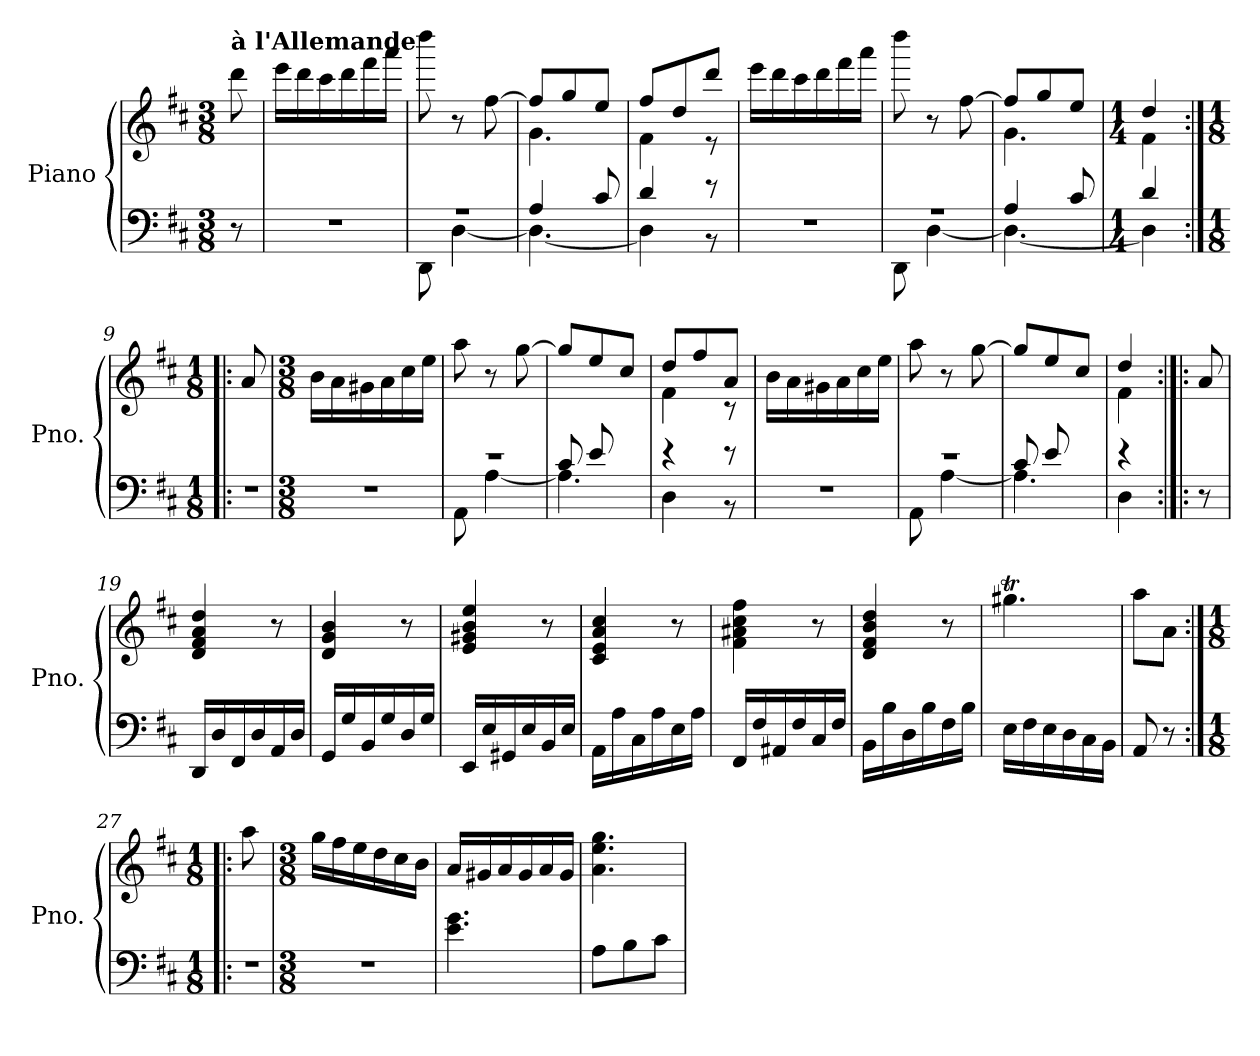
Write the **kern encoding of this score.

**kern	**kern
*part1	*part1
*staff2	*staff1
*I"Piano	*
*I'Pno.	*
*clefF4	*clefG2
*k[f#c#]	*k[f#c#]
*M3/8	*M3/8
=	=
!	!LO:TX:a:B:t=à l'Allemande
8r	8ddd\
=1	=1
4.r	16eee\LL
.	16ddd\
.	16ccc#\
.	16ddd\
.	16fff#\
.	16aaa\JJ
=2	=2
*^	*
4.r	8DD\	8dddd\
.	[4D\	8r
.	.	[8ff#\
=3	=3	=3
*	*	*^
4A/	4.D\_	8ff#/L]	4.g\
.	.	8gg/	.
8c#/	.	8ee/J	.
=4	=4	=4	=4
4d/	4D\]	8ff#/L	4f#\
.	.	8dd/	.
8r	8r	8ddd/J	8r
*v	*v	*	*
*	*v	*v
=5	=5
4.r	16eee\LL
.	16ddd\
.	16ccc#\
.	16ddd\
.	16fff#\
.	16aaa\JJ
=6	=6
*^	*
4.r	8DD\	8dddd\
.	[4D\	8r
.	.	[8ff#\
=7	=7	=7
*	*	*^
4A/	4.D\_	8ff#/L]	4.g\
.	.	8gg/	.
8c#/	.	8ee/J	.
=8	=8	=8	=8
*M1/4	*	*M1/4	*
4d/	4D\]	4dd/	4f#\
*v	*v	*	*
*	*v	*v
!!LO:LB:g=z
=9:|!|:	=9:|!|:
*M1/8	*M1/8
8r	8a/
=10	=10
*M3/8	*M3/8
4.r	16b\LL
.	16a\
.	16g#X\
.	16a\
.	16cc#\
.	16ee\JJ
=11	=11
*^	*
4.r	8AA\	8aa\
.	[4A\	8r
.	.	[8gg\
=12	=12	=12
*	*	*^
8c#/L	4.A\]	8gg/L]	4ryy
8e/	.	8ee/	.
8ryy	.	8cc#/J	8g\J
=13	=13	=13	=13
4r	4D\	8dd/L	4f#\
.	.	8ff#/	.
8r	8r	8a/J	8r
*v	*v	*	*
*	*v	*v
=14	=14
4.r	16b\LL
.	16a\
.	16g#X\
.	16a\
.	16cc#\
.	16ee\JJ
=15	=15
*^	*
4.r	8AA\	8aa\
.	[4A\	8r
.	.	[8gg\
=16	=16	=16
*	*	*^
8c#/L	4.A\]	8gg/L]	4ryy
8e/	.	8ee/	.
8ryy	.	8cc#/J	8g\J
=17	=17	=17	=17
4r	4D\	4dd/	4f#\
*v	*v	*	*
*	*v	*v
=18:|!|:	=18:|!|:
8r	8a/
!!LO:LB:g=z
=19	=19
16DD/LL	4d/ 4f#/ 4a/ 4dd/
16D/	.
16FF#/	.
16D/	.
16AA/	8r
16D/JJ	.
=20	=20
16GG/LL	4d/ 4g/ 4b/
16G/	.
16BB/	.
16G/	.
16D/	8r
16G/JJ	.
=21	=21
16EE/LL	4e/ 4g#X/ 4b/ 4ee/
16E/	.
16GG#X/	.
16E/	.
16BB/	8r
16E/JJ	.
=22	=22
16AA\LL	4c#/ 4e/ 4a/ 4cc#/
16A\	.
16C#\	.
16A\	.
16E\	8r
16A\JJ	.
=23	=23
16FF#/LL	4f#\ 4a#X\ 4cc#\ 4ff#\
16F#/	.
16AA#X/	.
16F#/	.
16C#/	8r
16F#/JJ	.
=24	=24
16BB\LL	4d/ 4f#/ 4b/ 4dd/
16B\	.
16D\	.
16B\	.
16F#\	8r
16B\JJ	.
=25	=25
16E\LL	4.gg#Xt\
16F#\	.
16E\	.
16D\	.
16C#\	.
16BB\JJ	.
=26	=26
8AA/	8aa\L
8r	8a\J
!!LO:LB:g=z
=27:|!|:	=27:|!|:
*M1/8	*M1/8
8r	8aa\
=28	=28
*M3/8	*M3/8
4.r	16gg\LL
.	16ff#\
.	16ee\
.	16dd\
.	16cc#\
.	16b\JJ
=29	=29
4.e\ 4.g\	16a/LL
.	16g#X/
.	16a/
.	16g#/
.	16a/
.	16g#/JJ
=30	=30
8A\L	4.a\ 4.ee\ 4.gg\
8B\	.
8c#\J	.
=	=
*-	*-
